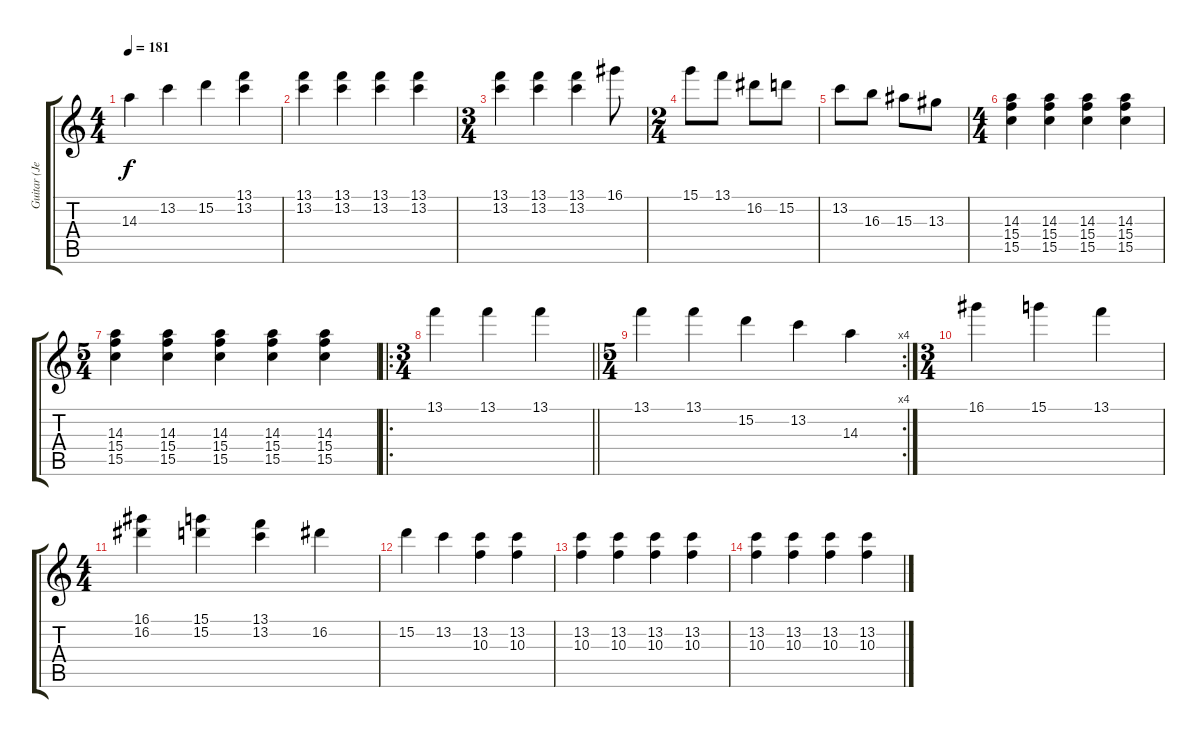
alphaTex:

\track ("Guitar (Jeff Lynne)" "Guitar (Je") {instrument distortionguitar}
\staff {score tabs}
\tuning (E4 B3 G3 D3 A2 E2) {hide}
\ts (4 4)
\tempo 181
\clef g2
\ks c
14.3.4{dy f instrument distortionguitar} 13.2.4 15.2.4 (13.1 13.2).4 |
(13.1 13.2).4 (13.1 13.2).4 (13.1 13.2).4 (13.1 13.2).4 |
\ts (3 4)
(13.1 13.2).4 (13.1 13.2).4 (13.1 13.2).4 16.1.8 |
\ts (2 4)
15.1.8 13.1.8 16.2.8 15.2.8 |
13.2.8 16.3.8 15.3.8 13.3.8 |
\ts (4 4)
(14.3 15.4 15.5).4 (14.3 15.4 15.5).4 (14.3 15.4 15.5).4 (14.3 15.4 15.5).4 |
\ts (5 4)
(14.3 15.4 15.5).4 (14.3 15.4 15.5).4 (14.3 15.4 15.5).4 (14.3 15.4 15.5).4 (14.3 15.4 15.5).4 |
\ro
\ts (3 4)
\barLineRight lightlight
13.1.4 13.1.4 13.1.4 |
\rc 4
\ts (5 4)
13.1.4 13.1.4 15.2.4 13.2.4 14.3.4 |
\ts (3 4)
16.1.4 15.1.4 13.1.4 |
\ts (4 4)
(16.1 16.2).4 (15.1 15.2).4 (13.1 13.2).4 16.2.4 |
15.2.4 13.2.4 (13.2 10.3).4 (13.2 10.3).4 |
(13.2 10.3).4 (13.2 10.3).4 (13.2 10.3).4 (13.2 10.3).4 |
(13.2 10.3).4 (13.2 10.3).4 (13.2 10.3).4 (13.2 10.3).4
